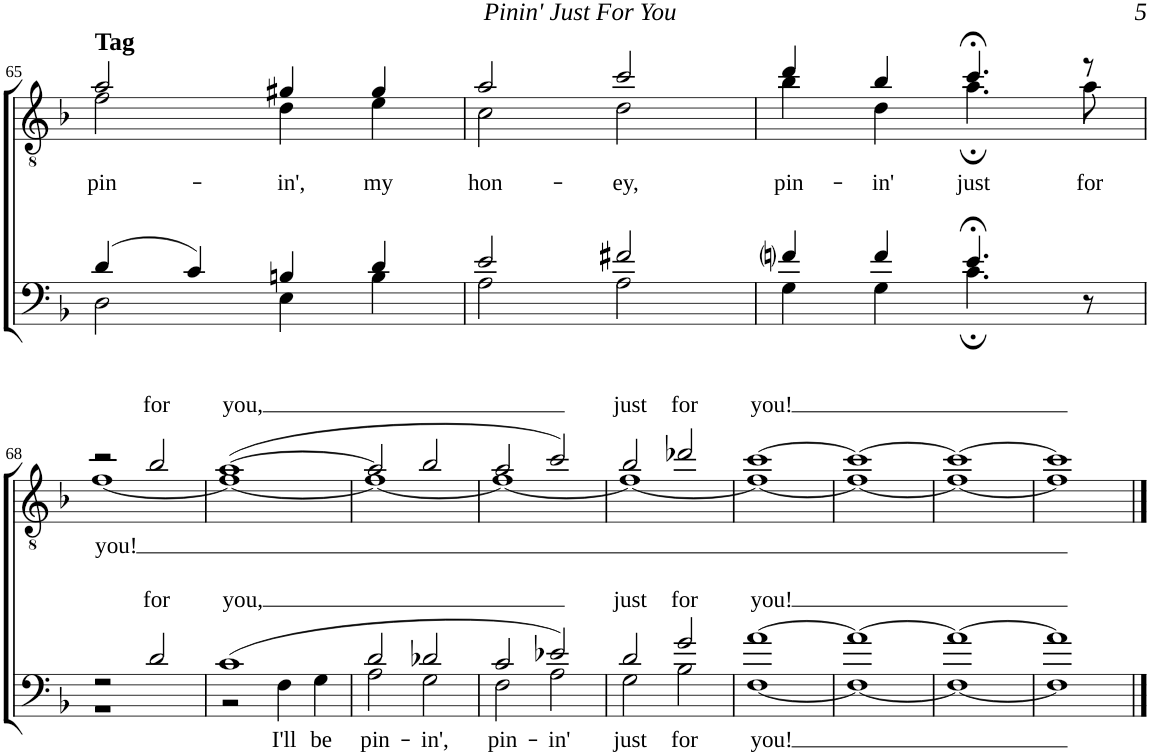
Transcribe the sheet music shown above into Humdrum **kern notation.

**kern	**text	**kern	**text
*part2	*part2	*part1	*part1
*staff2	*staff2	*staff1	*staff1
*I"Bari Bass	*	*I"Tenor Lead	*
!!LO:PB:g=z
*clefF4	*	*clefGv2	*
*k[b-]	*	*k[b-]	*
*M4/4	*	*M4/4	*
=65	=65	=65	=65
*^	*	*^	*
!	!	!	!LO:TX:a:B:t=Tag	!	!
!	!	!	!	!	!LO:LY:b
(4d/	2D\	.	2a/	2f\	pin-
4c/)	.	.	.	.	.
!	!	!	!	!	!LO:LY:b
4Bn/	4E\	.	4g#X/	4d\	-in',
!	!	!	!	!	!LO:LY:b
4d/	4B\	.	4g#/	4e\	my
=66	=66	=66	=66	=66	=66
!	!	!	!	!	!LO:LY:b
2e/	2A\	.	2a/	2c\	hon-
!	!	!	!	!	!LO:LY:b
2f#X/	2A\	.	2cc/	2d\	-ey,
=67	=67	=67	=67	=67	=67
!	!	!	!	!	!LO:LY:b
4fni/	4G\	.	4dd/	4b-\	pin-
!	!	!	!	!	!LO:LY:b
4f/	4G\	.	4b-/	4d\	-in'
!	!	!	!	!	!LO:LY:b
4.e;</	4.c;\	.	4.cc;</	4.a;\	just
!	!	!	!	!	!LO:LY:b
8r	8ryy	.	8r	8a\	for
!!LO:LB:g=z	!!
=68	=68	=68	=68	=68	=68
!	!	!	!	!	!LO:LY:b
2r	1r	.	2r	[1f	you!
!	!	!LO:LY:a	!	!	!LO:LY:a
2d/	.	for	2b-/	.	for
=69	=69	=69	=69	=69	=69
!	!	!LO:LY:a	!	!	!LO:LY:a
(1c	2r	you,	([1a	1f_	you,
!	!	!LO:LY:b	!	!	!
.	4F\	I'll	.	.	.
!	!	!LO:LY:b	!	!	!
.	4G\	be	.	.	.
=70	=70	=70	=70	=70	=70
!	!	!LO:LY:b	!	!	!
2d/	2A\	pin-	2a/]	1f_	.
!	!	!LO:LY:b	!	!	!
2d-X/	2G\	-in',	2b-/	.	.
=71	=71	=71	=71	=71	=71
!	!	!LO:LY:b	!	!	!
2c/	2F\	pin-	2a/	1f_	.
!	!	!LO:LY:b	!	!	!
2e-X/)	2A\	-in'	2cc/)	.	.
=72	=72	=72	=72	=72	=72
!	!	!LO:LY:a	!	!	!
!	!	!LO:LY:b	!	!	!LO:LY:a
2d/	2G\	just	2b-/	1f_	just
!	!	!LO:LY:a	!	!	!
!	!	!LO:LY:b	!	!	!LO:LY:a
2g/	2B-\	for	2dd-X/	.	for
=73	=73	=73	=73	=73	=73
!	!	!LO:LY:a	!	!	!
!	!	!LO:LY:b	!	!	!LO:LY:a
[1a	[1F	you!	[1cc	1f_	you!
=74	=74	=74	=74	=74	=74
1a_	1F_	.	1cc_	1f_	.
=75	=75	=75	=75	=75	=75
1a_	1F_	.	1cc_	1f_	.
=76	=76	=76	=76	=76	=76
1a]	1F]	.	1cc]	1f]	.
*v	*v	*	*	*	*
*	*	*v	*v	*
==	==	==	==
*-	*-	*-	*-
